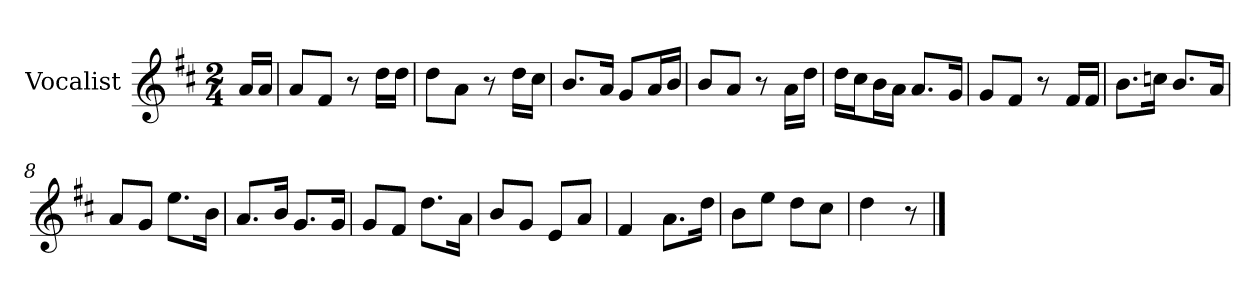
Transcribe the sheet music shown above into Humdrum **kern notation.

**kern
*part1
*staff1
*I"Vocalist
*k[f#c#]
*D:
*M2/4
=
16aLL
16aJJ
=1
8aL
8f#J
8r
16ddLL
16ddJJ
=2
8ddL
8aJ
8r
16ddLL
16cc#JJ
=3
8.bL
16aJk
8gL
16aL
16bJJ
=4
8bL
8aJ
8r
16aLL
16ddJJ
=5
16ddLL
16cc#J
16bL
16aJJ
8.aL
16gJk
=6
8gL
8f#J
8r
16f#LL
16f#JJ
=7
8.bL
16ccnJk
8.bL
16aJk
=8
8aL
8gJ
8.eeL
16bJk
=9
8.aL
16bJk
8.gL
16gJk
=10
8gL
8f#J
8.ddL
16aJk
=11
8bL
8gJ
8eL
8aJ
=12
4f#
8.aL
16ddJk
=13
8bL
8eeJ
8ddL
8cc#J
=14
4dd
8r
==
*-
